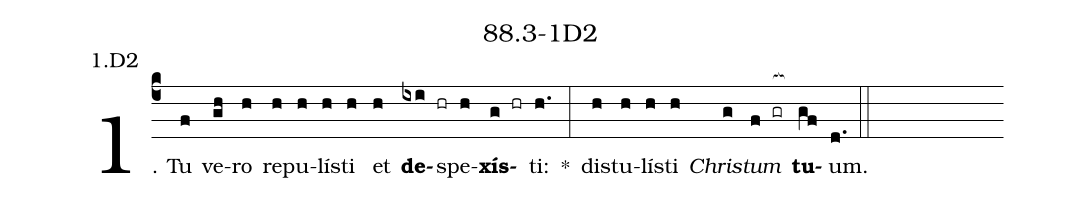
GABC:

name: 88.3-1D2;
annotation: 1.D2;
%%
(c4)1. Tu(f) ve(gh)ro(h) re(h)pu(h)lís(h)ti(h) et(h) <b>de</b>(ixi hr)spe(h)<b>xís</b>(g hr)ti:(h.) *(:) dis(h)tu(h)lís(h)ti(h) <i>Chris</i>(g)<i>tum</i>(f gr[ocb:1{]) <b>tu</b>(gf[ocb:0}])um.(d.) (::)


%E(h) u(h) o(g) u(f) a(gf) e.(d.) (::)
